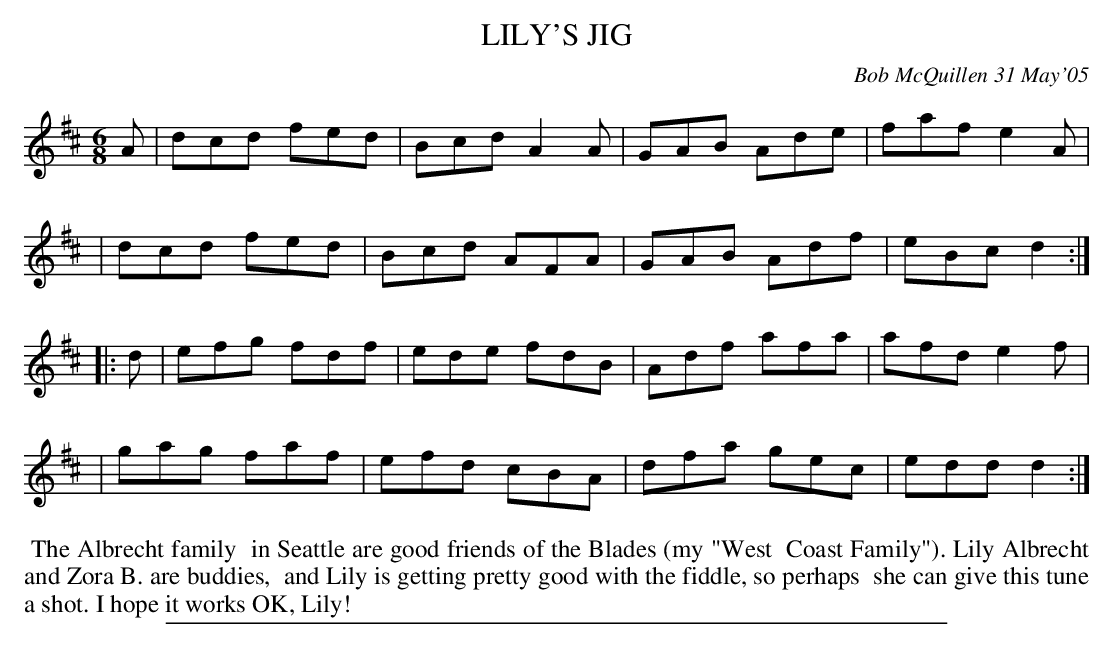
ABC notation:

X:1
T: LILY'S JIG
C: Bob McQuillen 31 May'05
M: 6/8
L: 1/8
K: D
A  \
| dcd fed | Bcd A2A | GAB Ade | faf e2A |
| dcd fed | Bcd AFA | GAB Adf | eBc d2 :|
|: d \
| efg fdf | ede fdB | Adf afa | afd e2f |
| gag faf | efd cBA | dfa gec | edd d2 :|
